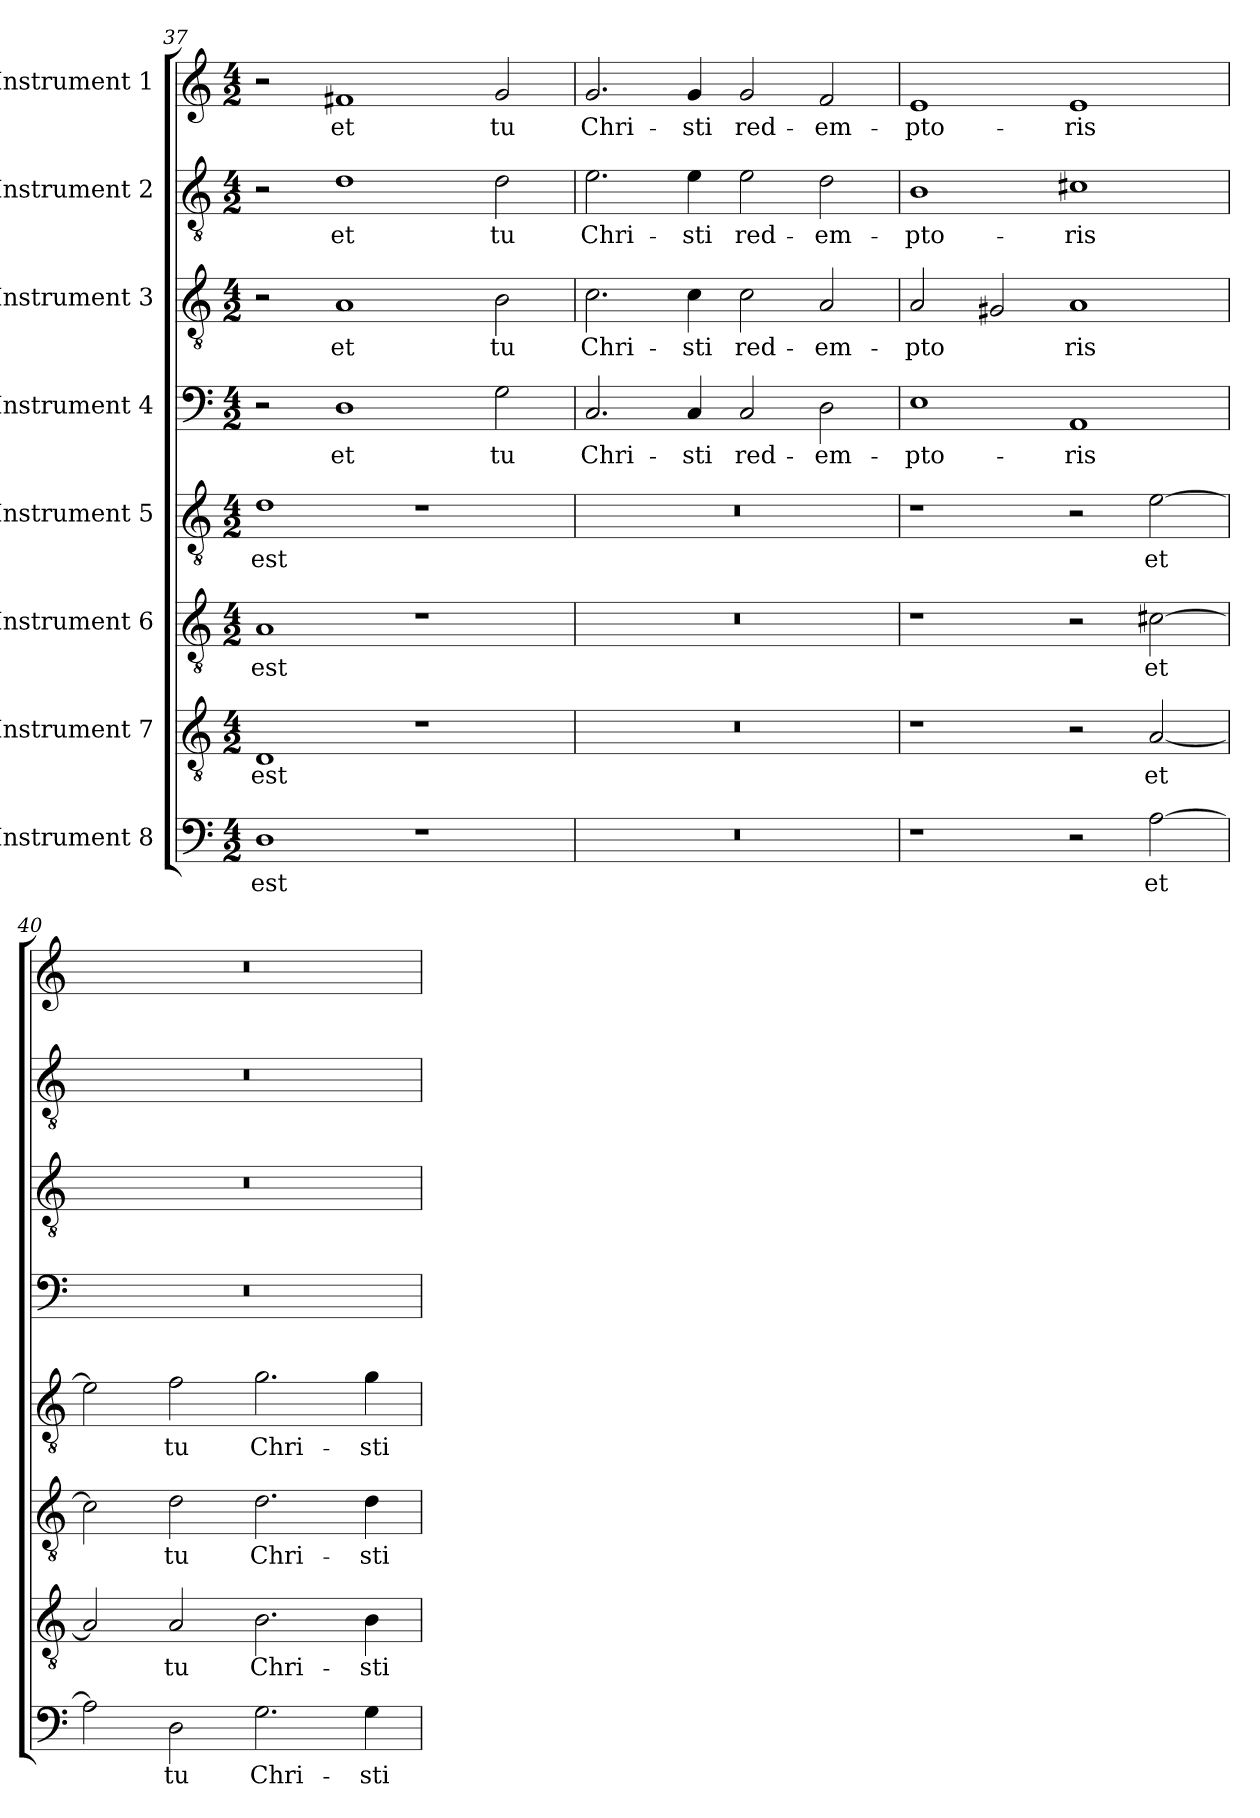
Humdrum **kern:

**kern	**text	**kern	**text	**kern	**text	**kern	**text	**kern	**text	**kern	**text	**kern	**text	**kern	**text
*part8	*part8	*part7	*part7	*part6	*part6	*part5	*part5	*part4	*part4	*part3	*part3	*part2	*part2	*part1	*part1
*staff8	*staff8	*staff7	*staff7	*staff6	*staff6	*staff5	*staff5	*staff4	*staff4	*staff3	*staff3	*staff2	*staff2	*staff1	*staff1
*I"Instrument 8	*	*I"Instrument 7	*	*I"Instrument 6	*	*I"Instrument 5	*	*I"Instrument 4	*	*I"Instrument 3	*	*I"Instrument 2	*	*I"Instrument 1	*
*clefF4	*	*clefGv2	*	*clefGv2	*	*clefGv2	*	*clefF4	*	*clefGv2	*	*clefGv2	*	*clefG2	*
*k[]	*	*k[]	*	*k[]	*	*k[]	*	*k[]	*	*k[]	*	*k[]	*	*k[]	*
*C:	*	*C:	*	*C:	*	*C:	*	*C:	*	*C:	*	*C:	*	*C:	*
*M4/2	*	*M4/2	*	*M4/2	*	*M4/2	*	*M4/2	*	*M4/2	*	*M4/2	*	*M4/2	*
=37	=37	=37	=37	=37	=37	=37	=37	=37	=37	=37	=37	=37	=37	=37	=37
!	!LO:LY:b:cj	!	!LO:LY:b:cj	!	!LO:LY:b:cj	!	!LO:LY:b:cj	!	!	!	!	!	!	!	!
1D	est	1D	est	1A	est	1d	est	2r	.	2r	.	2r	.	2r	.
!	!	!	!	!	!	!	!	!	!LO:LY:b:cj	!	!LO:LY:b:cj	!	!LO:LY:b:cj	!	!LO:LY:b:cj
.	.	.	.	.	.	.	.	1D	et	1A	et	1d	et	1f#X	et
1r	.	1r	.	1r	.	1r	.	.	.	.	.	.	.	.	.
!	!	!	!	!	!	!	!	!	!LO:LY:b:cj	!	!LO:LY:b:cj	!	!LO:LY:b:cj	!	!LO:LY:b:cj
.	.	.	.	.	.	.	.	2G\	tu	2B\	tu	2d\	tu	2g/	tu
=38	=38	=38	=38	=38	=38	=38	=38	=38	=38	=38	=38	=38	=38	=38	=38
!	!	!	!	!	!	!	!	!	!LO:LY:b:cj	!	!LO:LY:b:cj	!	!LO:LY:b:cj	!	!LO:LY:b:cj
0r	.	0r	.	0r	.	0r	.	2.C/	Chri-	2.c\	Chri-	2.e\	Chri-	2.g/	Chri-
!	!	!	!	!	!	!	!	!	!LO:LY:b:cj	!	!LO:LY:b:cj	!	!LO:LY:b:cj	!	!LO:LY:b:cj
.	.	.	.	.	.	.	.	4C/	-sti	4c\	-sti	4e\	-sti	4g/	-sti
!	!	!	!	!	!	!	!	!	!LO:LY:b:cj	!	!LO:LY:b:cj	!	!LO:LY:b:cj	!	!LO:LY:b:cj
.	.	.	.	.	.	.	.	2C/	red-	2c\	red-	2e\	red-	2g/	red-
!	!	!	!	!	!	!	!	!	!LO:LY:b:cj	!	!LO:LY:b:cj	!	!LO:LY:b:cj	!	!LO:LY:b:cj
.	.	.	.	.	.	.	.	2D\	-em-	2A/	-em-	2d\	-em-	2f/	-em-
!!LO:PB:g=z
=39	=39	=39	=39	=39	=39	=39	=39	=39	=39	=39	=39	=39	=39	=39	=39
!	!	!	!	!	!	!	!	!	!LO:LY:b:cj	!	!LO:LY:b:cj	!	!LO:LY:b:cj	!	!LO:LY:b:cj
1r	.	1r	.	1r	.	1r	.	1E	-pto-	2A/	-pto-	1B	-pto-	1e	-pto-
!	!	!	!	!	!	!	!	!	!	!	!LO:LY:b:cj	!	!	!	!
.	.	.	.	.	.	.	.	.	.	2G#X/	--	.	.	.	.
!	!	!	!	!	!	!	!	!	!LO:LY:b:cj	!	!LO:LY:b:cj	!	!LO:LY:b:cj	!	!LO:LY:b:cj
2r	.	2r	.	2r	.	2r	.	1AA	-ris	1A	-ris	1c#X	-ris	1e	-ris
!	!LO:LY:b:cj	!	!LO:LY:b:cj	!	!LO:LY:b:cj	!	!LO:LY:b:cj	!	!	!	!	!	!	!	!
[>2A\	et	[<2A/	et	[>2c#X\	et	[>2e\	et	.	.	.	.	.	.	.	.
=40	=40	=40	=40	=40	=40	=40	=40	=40	=40	=40	=40	=40	=40	=40	=40
!	!LO:LY:b:cj	!	!LO:LY:b:cj	!	!LO:LY:b:cj	!	!LO:LY:b:cj	!	!	!	!	!	!	!	!
2A\]	.	2A/]	.	2c#\]	.	2e\]	.	0r	.	0r	.	0r	.	0r	.
!	!LO:LY:b:cj	!	!LO:LY:b:cj	!	!LO:LY:b:cj	!	!LO:LY:b:cj	!	!	!	!	!	!	!	!
2D\	tu	2A/	tu	2d\	tu	2f\	tu	.	.	.	.	.	.	.	.
!	!LO:LY:b:cj	!	!LO:LY:b:cj	!	!LO:LY:b:cj	!	!LO:LY:b:cj	!	!	!	!	!	!	!	!
2.G\	Chri-	2.B\	Chri-	2.d\	Chri-	2.g\	Chri-	.	.	.	.	.	.	.	.
!	!LO:LY:b:cj	!	!LO:LY:b:cj	!	!LO:LY:b:cj	!	!LO:LY:b:cj	!	!	!	!	!	!	!	!
4G\	-sti	4B\	-sti	4d\	-sti	4g\	-sti	.	.	.	.	.	.	.	.
=	=	=	=	=	=	=	=	=	=	=	=	=	=	=	=
*-	*-	*-	*-	*-	*-	*-	*-	*-	*-	*-	*-	*-	*-	*-	*-
